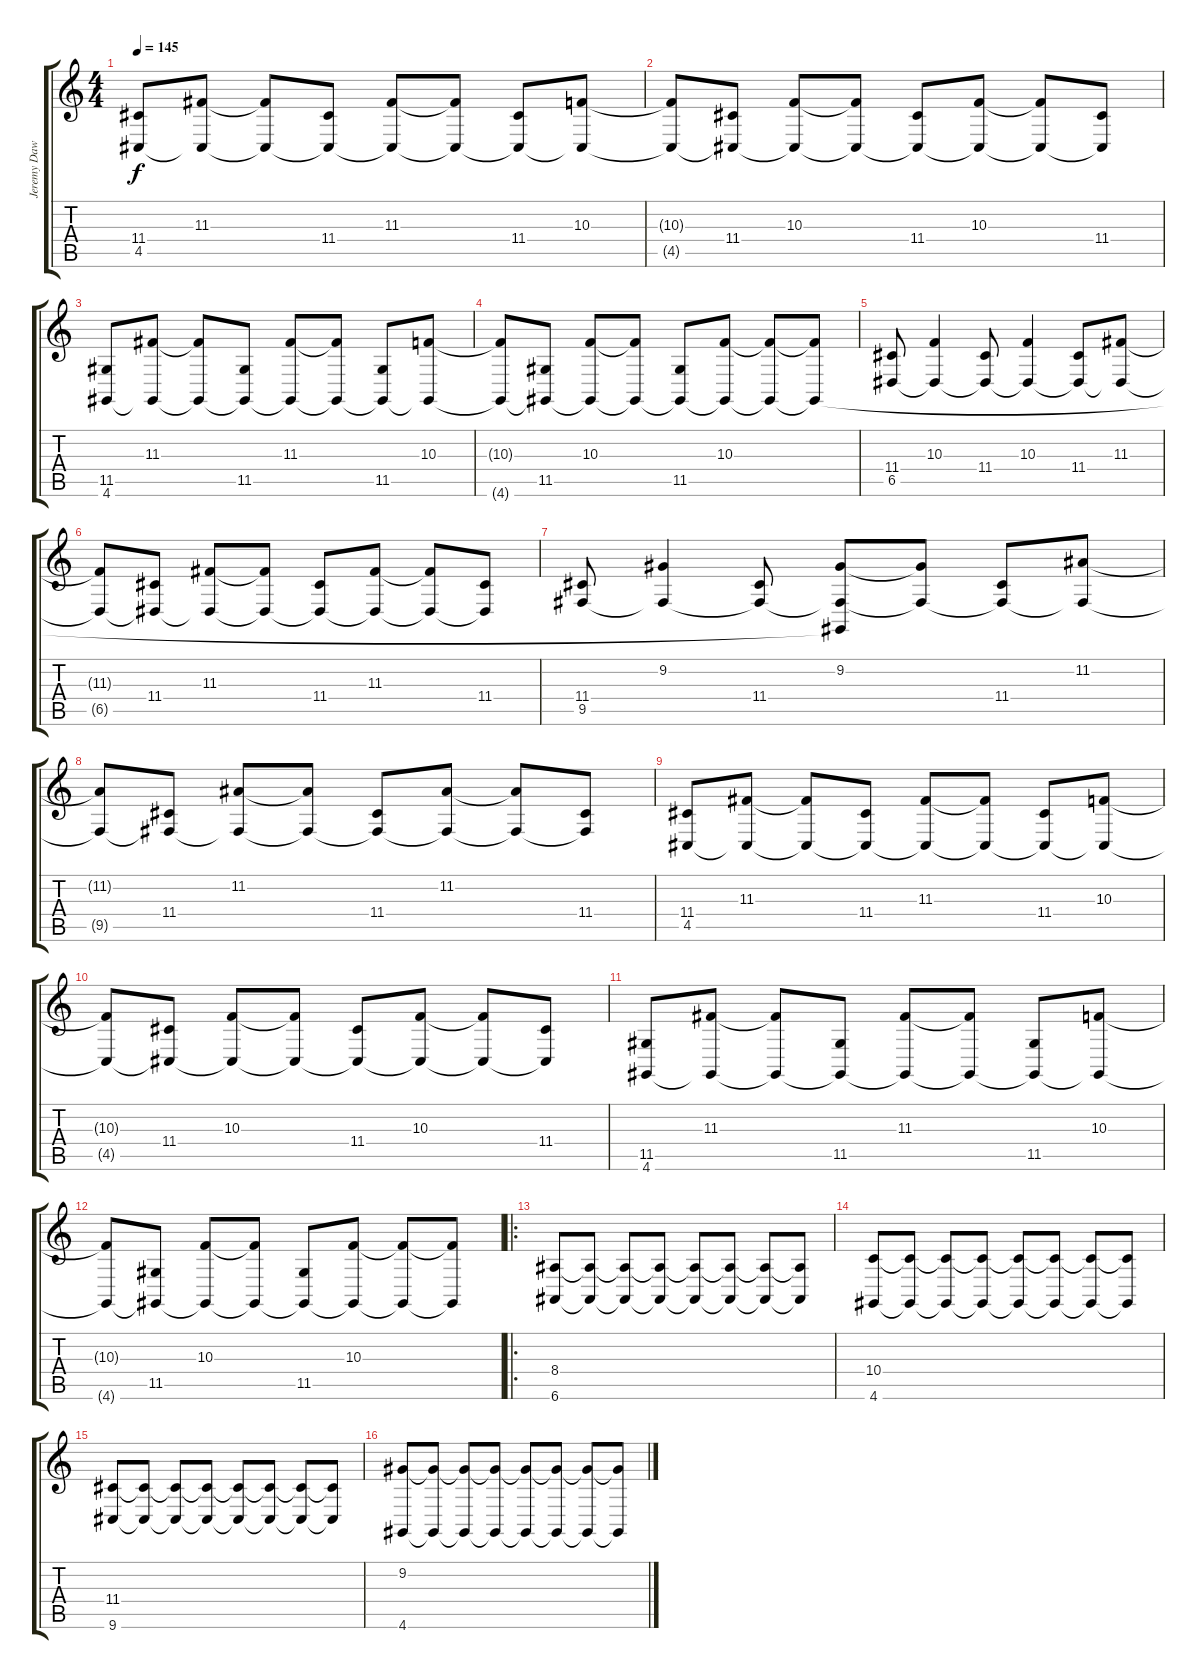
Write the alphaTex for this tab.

\track ("Jeremy Dawson (Lead)" "Jeremy Daw") {instrument lead2sawtooth}
\staff {score tabs}
\tuning (E4 B3 G3 D3 A2 E2) {hide}
\ts (4 4)
\tempo 145
\clef g2
\ks c
(11.4 4.5).8{dy f} (11.3 4.5{t}).8 (11.3{t} 4.5{t}).8 (11.4 4.5{t}).8 (11.3 4.5{t}).8 (11.3{t} 4.5{t}).8 (11.4 4.5{t}).8 (10.3 4.5{t}).8 |
(10.3{t} 4.5{t}).8 (11.4 4.5{t}).8 (10.3 4.5{t}).8 (10.3{t} 4.5{t}).8 (11.4 4.5{t}).8 (10.3 4.5{t}).8 (10.3{t} 4.5{t}).8 (11.4 4.5{t}).8 |
(11.5 4.6).8 (11.3 4.6{t}).8 (11.3{t} 4.6{t}).8 (11.5 4.6{t}).8 (11.3 4.6{t}).8 (11.3{t} 4.6{t}).8 (11.5 4.6{t}).8 (10.3 4.6{t}).8 |
(10.3{t} 4.6{t}).8 (11.5 4.6{t}).8 (10.3 4.6{t}).8 (10.3{t} 4.6{t}).8 (11.5 4.6{t}).8 (10.3 4.6{t}).8 (10.3{t} 4.6{t}).8 (10.3{t} 4.6{t}).8 |
(11.4 6.5).8{instrument lead2sawtooth} (10.3 6.5{t}).4 (11.4 6.5{t}).8 (10.3 6.5{t}).4 (11.4 6.5{t}).8 (11.3 6.5{t}).8 |
(11.3{t} 6.5{t}).8 (11.4 6.5{t}).8 (11.3 6.5{t}).8 (11.3{t} 6.5{t}).8 (11.4 6.5{t}).8 (11.3 6.5{t}).8 (11.3{t} 6.5{t}).8 (11.4 6.5{t}).8 |
(11.4 9.5).8 (9.2 9.5{t}).4 (11.4 9.5{t}).8 (9.2 9.5{t} 4.6{t}).8 (9.2{t} 9.5{t}).8 (11.4 9.5{t}).8 (11.2 9.5{t}).8 |
(11.2{t} 9.5{t}).8 (11.4 9.5{t}).8 (11.2 9.5{t}).8 (11.2{t} 9.5{t}).8 (11.4 9.5{t}).8 (11.2 9.5{t}).8 (11.2{t} 9.5{t}).8 (11.4 9.5{t}).8 |
(11.4 4.5).8 (11.3 4.5{t}).8 (11.3{t} 4.5{t}).8 (11.4 4.5{t}).8 (11.3 4.5{t}).8 (11.3{t} 4.5{t}).8 (11.4 4.5{t}).8 (10.3 4.5{t}).8 |
(10.3{t} 4.5{t}).8 (11.4 4.5{t}).8 (10.3 4.5{t}).8 (10.3{t} 4.5{t}).8 (11.4 4.5{t}).8 (10.3 4.5{t}).8 (10.3{t} 4.5{t}).8 (11.4 4.5{t}).8 |
(11.5 4.6).8 (11.3 4.6{t}).8 (11.3{t} 4.6{t}).8 (11.5 4.6{t}).8 (11.3 4.6{t}).8 (11.3{t} 4.6{t}).8 (11.5 4.6{t}).8 (10.3 4.6{t}).8 |
(10.3{t} 4.6{t}).8 (11.5 4.6{t}).8 (10.3 4.6{t}).8 (10.3{t} 4.6{t}).8 (11.5 4.6{t}).8 (10.3 4.6{t}).8 (10.3{t} 4.6{t}).8 (10.3{t} 4.6{t}).8 |
\ro
(8.4 6.6).8{volume 15 instrument synthstrings1} (8.4{t} 6.6{t}).8 (8.4{t} 6.6{t}).8 (8.4{t} 6.6{t}).8 (8.4{t} 6.6{t}).8 (8.4{t} 6.6{t}).8 (8.4{t} 6.6{t}).8 (8.4{t} 6.6{t}).8 |
(10.4 4.6).8 (10.4{t} 4.6{t}).8 (10.4{t} 4.6{t}).8 (10.4{t} 4.6{t}).8 (10.4{t} 4.6{t}).8 (10.4{t} 4.6{t}).8 (10.4{t} 4.6{t}).8 (10.4{t} 4.6{t}).8 |
(11.4 9.6).8 (11.4{t} 9.6{t}).8 (11.4{t} 9.6{t}).8 (11.4{t} 9.6{t}).8 (11.4{t} 9.6{t}).8 (11.4{t} 9.6{t}).8 (11.4{t} 9.6{t}).8 (11.4{t} 9.6{t}).8 |
(9.2 4.6).8 (9.2{t} 4.6{t}).8 (9.2{t} 4.6{t}).8 (9.2{t} 4.6{t}).8 (9.2{t} 4.6{t}).8 (9.2{t} 4.6{t}).8 (9.2{t} 4.6{t}).8 (9.2{t} 4.6{t}).8
